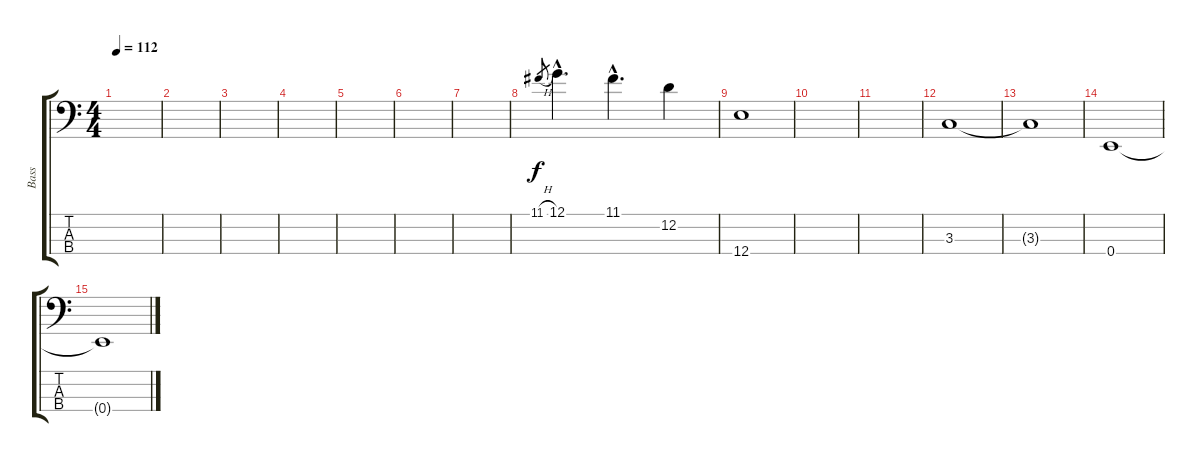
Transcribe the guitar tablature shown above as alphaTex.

\track ("Bass" "Bass") {instrument fretlessbass}
\staff {score tabs}
\tuning (G2 D2 A1 E1) {hide}
\ts (4 4)
\tempo 112
\clef f4
\ks c
|
|
|
|
|
|
|
11.1{h}.8{gr} 12.1{hac}.4{d} 11.1{hac}.4{d} 12.2.4 |
12.4.1 |
|
|
3.3.1 |
3.3{t}.1 |
0.4.1 |
0.4{t}.1
